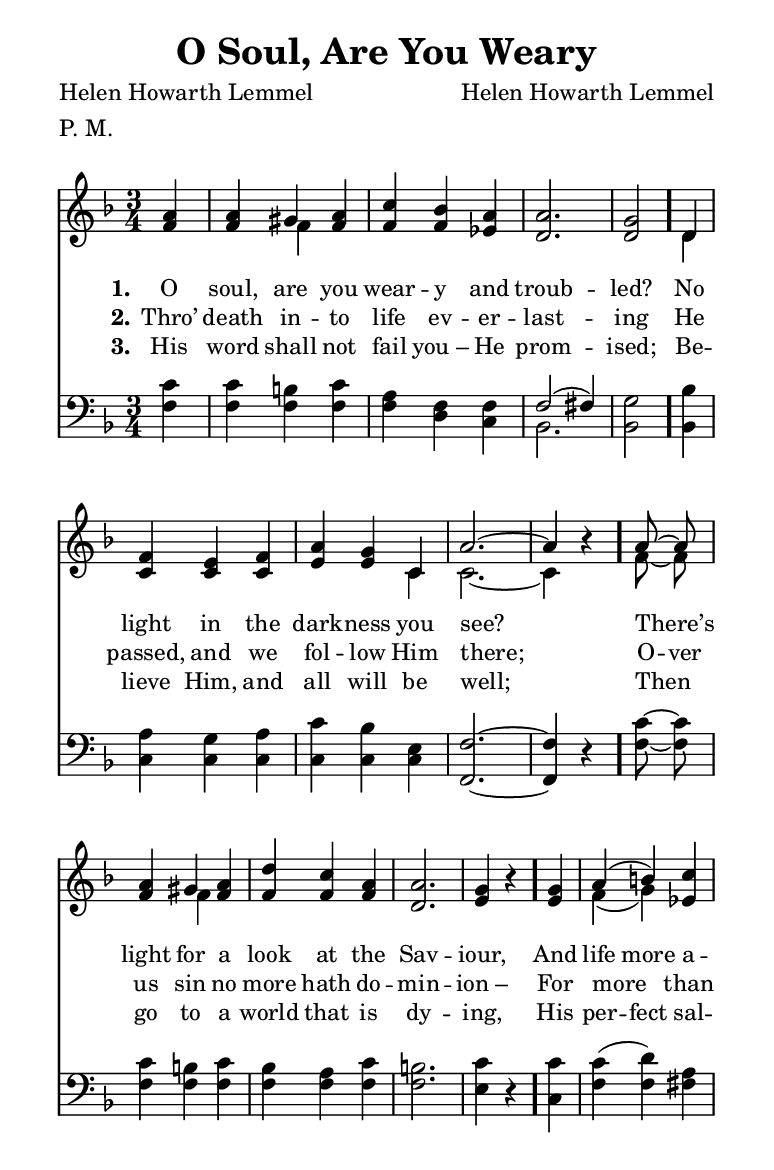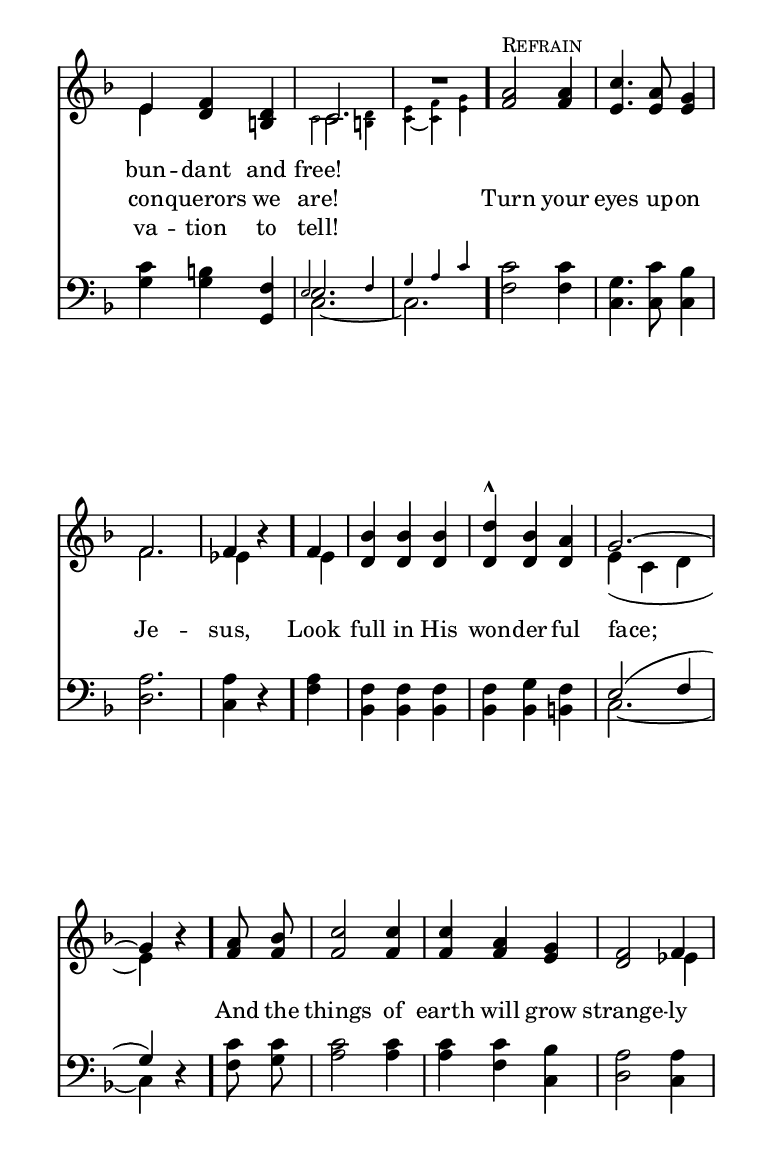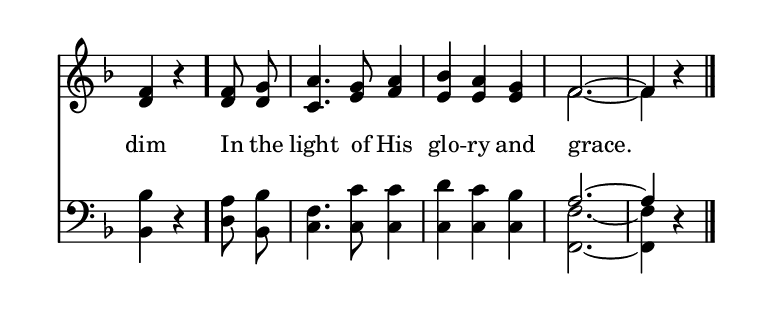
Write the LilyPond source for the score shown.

\include "common/global.ily"
\paper {
  \include "common/paper.ily"
  system-count = #(cond (is-eogsized 5) (#t #f))
}

\header{
  %gospel
  hymnnumber = "375"
  title = "O Soul, Are You Weary"
  tunename = ""
  meter = "P. M."
  poet = "Helen Howarth Lemmel"
  composer = "Helen Howarth Lemmel"
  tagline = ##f
}

global = {
  \include "common/overrides.ily"
  \override Staff.TimeSignature.style = #'numbered
  \time 3/4
  \override Score.MetronomeMark.transparent = ##t % hide all fermata changes too
  \tempo 4=110
  \key f \major
  \partial 4
  \autoBeamOff
}

patternSopranoVerse = {
  a4 | a gis a | c bes a | a2. | g2
  d4 | f e f | a g c, | a'2. ~ | a4 r
  a8 ~ a | a4 gis a | d c a | a2. | g4 r
  g4 | a( b) c | e, f d | c2. | R1*3/4 |
}

patternSopranoRefrainA = {
  a'2 a4 | c4. a8 g4 | f2. | f4 r
  f4 | bes bes bes | d bes a | g2. ~ | g4 r
}
patternSopranoRefrainB = {
  a8 bes | c2 c4 | c a g | f2 f4 | f4 r
  f8 g | a4. g8 a4 | bes4 a g | f2. ~ | f4 r
}

notesSoprano = {
\global
\relative c'' {

  a4 | a gis a | c bes a | a2. | g2
  d4 | f e f | a g c, | a'2. ~ | \noBreak a4 r
  a8 ~ a | a4 gis a | d c a | a2. | g4 r
  g4 | a( b) c | e, f d | c2. | \noBreak R1*3/4 |

  a'2^\markup { \small \caps "Refrain" } a4 | c4. a8 g4 | f2. | f4 r
  f4 | bes bes bes | d^^ bes a | g2. ~ | g4 r
  a8 bes | c2 c4 | c a g | f2 f4 | f4 r
  f8 g | a4. g8 a4 | bes4 a g | f2. ~ | f4 r

  \bar "|."

}
}

notesRightHand = {
\global
\relative c' {

  \override NoteHead.font-size = #-4
  \repeat unfold 43 { \skip 4 }
  c2 <b d>4 | << { c4 _~ c e } { e f g } >>
}
}

notesAlto = {
\global
\relative e' {

  \changePitch \patternSopranoVerse {
    f | f f f | f f ees | d | d
    d | c c c | e e c | c ~ | c
    f f | f f f | f f f | d | e
    e | f( g) ees | e d b | c
  } | R1*3/4

  \changePitch \patternSopranoRefrainA {
    f f | e e e | f ees
    ees | d d d | d d d
  } | e4( c4 d4 | e4) r4
  \changePitch \patternSopranoRefrainB {
    f f | f f | f f e | d ees | d
    d d | c e f | e e e | f | f
  } r4

}
}

notesTenor = {
\global
\relative a {

  c4 | c b c | a f f | f2( fis4) | g2
  bes4 | a g a | c bes e, | f2. ~ | f4 r
  c'8 ~ c | c4 b c | bes a c | b2. | c4 r
  c4 | c4( d) a | c b f | e2. | s2.

  \changePitch \patternSopranoRefrainA {
    c' c | g c bes | a | a
    a | f f f | f g f |
  } e2( f4 | g4) r4
  \changePitch \patternSopranoRefrainB {
    c c | c c | c c bes | a a | bes
    a bes | f c' c | d c bes | a | a
  } r4
}
}

notesBass = {
\global
\relative f {

  \changePitch \patternSopranoVerse {
    f | f f f | f d c | bes | bes
    bes | c c c | c c c | f, | f
    f' f | f f f | f f f | f | e
    c | f f fis | g g g, |
  } c2. ~ | c

  \changePitch \patternSopranoRefrainA {
    f f | c c c | d c
    f | bes, bes bes | bes bes b | c | c
  } r4
  \changePitch \patternSopranoRefrainB {
    f g | a a | a f c | d c | bes
    d bes | c c c | c c c | <f f,> <f f,>
  } r4

}
}

notesLeftHand = {
\global
\relative f {

  \override NoteHead.font-size = #-4
  \repeat unfold 43 { \skip 4 }
  \once \override NoteColumn.force-hshift = -0.7
  e2 f4 | g4 a c

}
}

Refrain = \lyricmode {

Turn your eyes up -- on Je -- sus, \bar "."
Look full in His won -- der -- ful face; \bar "."
And the things of earth will grow strange -- ly dim \bar "."
In the light of His glo -- ry and grace. \bar "."

}

wordsA = \lyricmode {
\set stanza = "1."

O soul, are you wear -- y and troub -- led? \bar "." % original has "wear -- y"
No light in the dark -- ness you see? \bar "."
There’s light for a look at the Sav -- iour, \bar "."
And { \mon } life more { \moff } a -- bun -- dant and free! \bar "."

}

wordsB = \lyricmode {
\set stanza = "2."

Thro’ death in -- to life ev -- er -- last -- ing
He passed, and we fol -- low Him there;
{ \mon } O -- ver { \moff } us sin no more hath do -- min -- ion_–
For more than con -- querors we are!

\Refrain

}

wordsC = \lyricmode {
\set stanza = "3."

His word shall not fail you_– He prom -- ised;
Be -- lieve Him, and all will be well;
Then go to a world that is dy -- ing,
His { \mon } per -- fect { \moff } sal -- va -- tion to tell!

}

\score {
  \context ChoirStaff <<
    \context Staff = upper <<
      \set Staff.autoBeaming = ##f
      \set ChoirStaff.systemStartDelimiter = #'SystemStartBar
      \set ChoirStaff.printPartCombineTexts = ##f
      \partcombine #'(2 . 11) \notesSoprano \notesAlto
      \context NullVoice = sopranos { \voiceOne << \notesSoprano >> }
      \context Voice = righthand { \voiceFour << \notesRightHand >> }
      \context Lyrics = one   \lyricsto sopranos \wordsA
      \context Lyrics = two   \lyricsto sopranos \wordsB
      \context Lyrics = three \lyricsto sopranos \wordsC
    >>
    \context Staff = men <<
      \set Staff.autoBeaming = ##f
      \clef bass
      \set ChoirStaff.printPartCombineTexts = ##f
      \partcombine #'(2 . 11) \notesTenor \notesBass
      \context Voice = lefthand { \voiceThree << \notesLeftHand >> }
    >>
  >>
  \layout {
    \include "common/layout.ily"
  }
  \midi{
    \include "common/midi.ily"
  }
}

\version "2.19.49"  % necessary for upgrading to future LilyPond versions.

% vi:set et ts=2 sw=2 ai nocindent syntax=lilypond:
